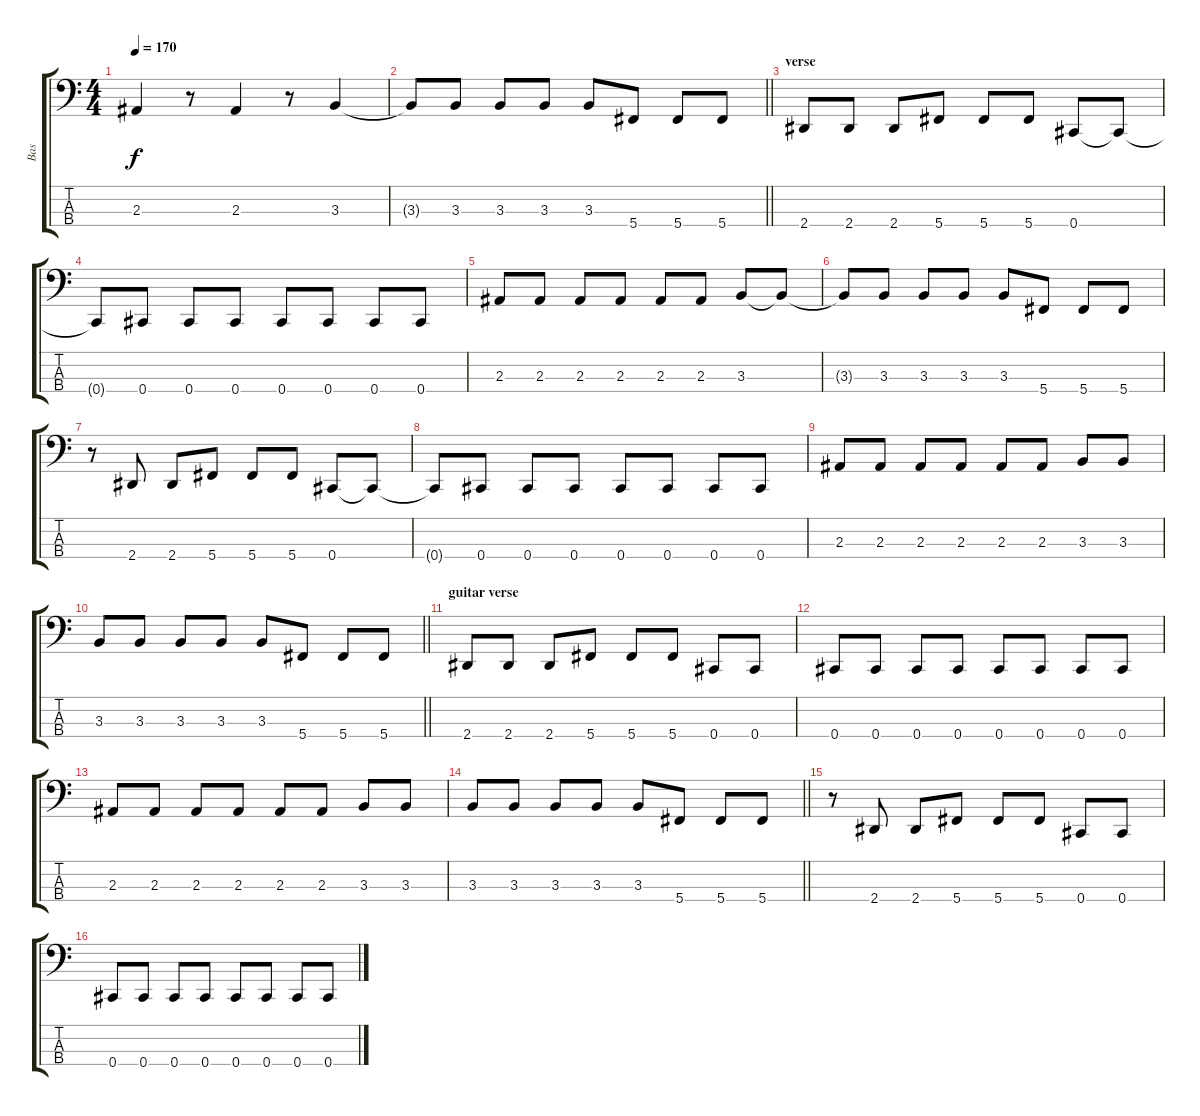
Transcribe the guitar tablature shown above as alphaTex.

\track ("Bas" "Bas") {instrument electricbassfinger}
\staff {score tabs}
\tuning (Gb2 Db2 Ab1 Db1) {hide}
\ts (4 4)
\tempo 170
\clef f4
\ks c
2.3.4{dy f} r.8 2.3.4 r.8 3.3.4 |
\barLineRight lightlight
3.3{t}.8 3.3.8 3.3.8 3.3.8 3.3.8 5.4.8 5.4.8 5.4.8 |
\section ("" "verse")
2.4.8 2.4.8 2.4.8 5.4.8 5.4.8 5.4.8 0.4.8 0.4{t}.8 |
0.4{t}.8 0.4.8 0.4.8 0.4.8 0.4.8 0.4.8 0.4.8 0.4.8 |
2.3.8 2.3.8 2.3.8 2.3.8 2.3.8 2.3.8 3.3.8 3.3{t}.8 |
3.3{t}.8 3.3.8 3.3.8 3.3.8 3.3.8 5.4.8 5.4.8 5.4.8 |
r.8 2.4.8 2.4.8 5.4.8 5.4.8 5.4.8 0.4.8 0.4{t}.8 |
0.4{t}.8 0.4.8 0.4.8 0.4.8 0.4.8 0.4.8 0.4.8 0.4.8 |
2.3.8 2.3.8 2.3.8 2.3.8 2.3.8 2.3.8 3.3.8 3.3.8 |
\barLineRight lightlight
3.3.8 3.3.8 3.3.8 3.3.8 3.3.8 5.4.8 5.4.8 5.4.8 |
\section ("" "guitar verse")
2.4.8 2.4.8 2.4.8 5.4.8 5.4.8 5.4.8 0.4.8 0.4.8 |
0.4.8 0.4.8 0.4.8 0.4.8 0.4.8 0.4.8 0.4.8 0.4.8 |
2.3.8 2.3.8 2.3.8 2.3.8 2.3.8 2.3.8 3.3.8 3.3.8 |
\barLineRight lightlight
3.3.8 3.3.8 3.3.8 3.3.8 3.3.8 5.4.8 5.4.8 5.4.8 |
r.8 2.4.8 2.4.8 5.4.8 5.4.8 5.4.8 0.4.8 0.4.8 |
0.4.8 0.4.8 0.4.8 0.4.8 0.4.8 0.4.8 0.4.8 0.4.8
